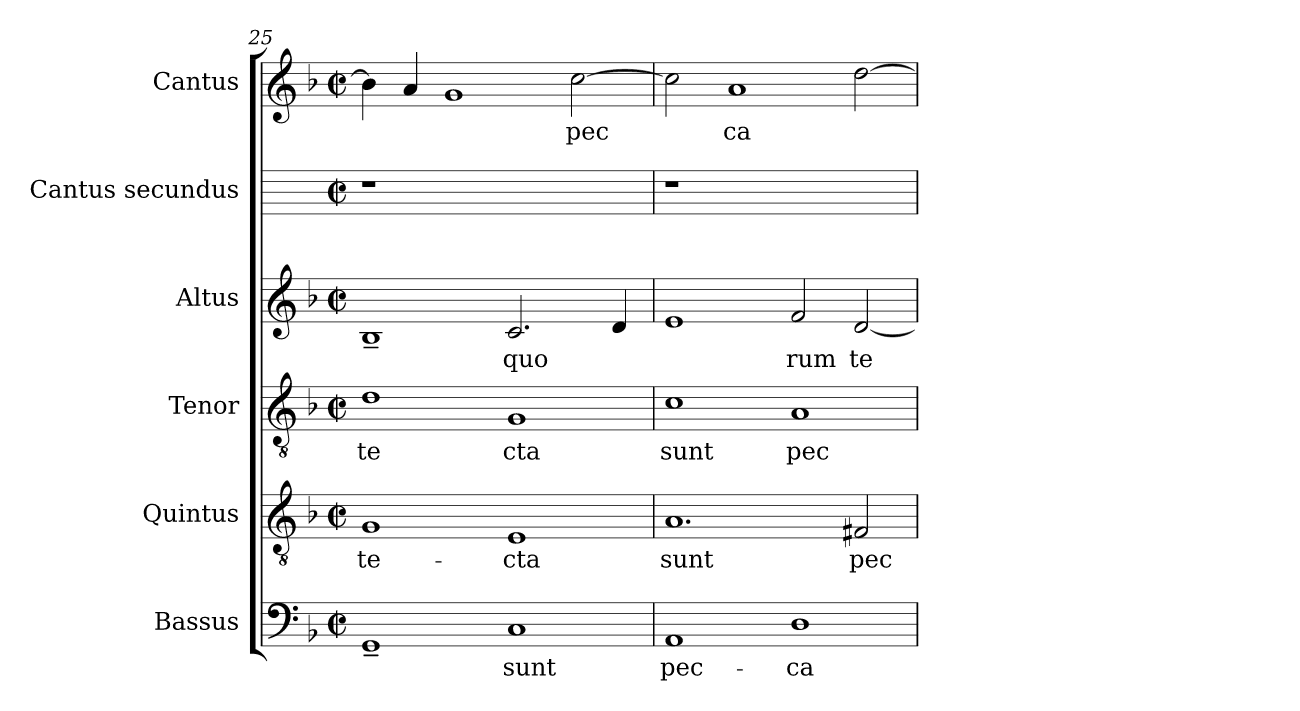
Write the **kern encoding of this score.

**kern	**text	**kern	**text	**kern	**text	**kern	**text	**kern	**kern	**text
*part6	*part6	*part5	*part5	*part4	*part4	*part3	*part3	*part2	*part1	*part1
*staff6	*staff6	*staff5	*staff5	*staff4	*staff4	*staff3	*staff3	*staff2	*staff1	*staff1
*I"Bassus	*	*I"Quintus	*	*I"Tenor	*	*I"Altus	*	*I"Cantus  secundus	*I"Cantus	*
*I'B	*	*I'Q	*	*I'T	*	*I'A	*	*	*I'C	*
!!LO:LB:g=z
*clefF4	*	*clefGv2	*	*clefGv2	*	*clefG2	*	*	*clefG2	*
*k[b-]	*	*k[b-]	*	*k[b-]	*	*k[b-]	*	*k[]	*k[b-]	*
*F:	*	*F:	*	*F:	*	*F:	*	*C:	*F:	*
*M2/2	*	*M2/2	*	*M2/2	*	*M2/2	*	*M2/2	*M2/2	*
*met(c|)	*	*met(c|)	*	*met(c|)	*	*met(c|)	*	*met(c|)	*met(c|)	*
=25	=25	=25	=25	=25	=25	=25	=25	=25	=25	=25
!	!LO:LY:b:cj	!	!LO:LY:b:cj	!	!LO:LY:b:cj	!	!LO:LY:b:cj	!	!	!LO:LY:b:cj
1GG~<	.	1G	te-	1d	te	1B-~<	.	1r	4b-\]	.
!	!	!	!	!	!	!	!	!	!	!LO:LY:b:cj
.	.	.	.	.	.	.	.	.	4a/	.
!	!	!	!	!	!	!	!	!	!	!LO:LY:b:cj
.	.	.	.	.	.	.	.	.	1g	.
!	!LO:LY:b:cj	!	!LO:LY:b:cj	!	!LO:LY:b:cj	!	!LO:LY:b:cj	!	!	!
1C	sunt	1E	-cta	1G	cta	2.c/	quo	1ryy	.	.
!	!	!	!	!	!	!	!	!	!	!LO:LY:b:cj
.	.	.	.	.	.	.	.	.	[>2cc\	pec
!	!	!	!	!	!	!	!LO:LY:b:cj	!	!	!
.	.	.	.	.	.	4d/	.	.	.	.
=26	=26	=26	=26	=26	=26	=26	=26	=26	=26	=26
!	!LO:LY:b:cj	!	!LO:LY:b:cj	!	!LO:LY:b:cj	!	!LO:LY:b:cj	!	!	!LO:LY:b:cj
1AA	pec-	1.A	sunt	1c	sunt	1e	.	1r	2cc\]	.
!	!	!	!	!	!	!	!	!	!	!LO:LY:b:cj
.	.	.	.	.	.	.	.	.	1a	ca
!	!LO:LY:b:cj	!	!	!	!LO:LY:b:cj	!	!LO:LY:b:cj	!	!	!
1D	-ca-	.	.	1A	pec	2f/	rum	1ryy	.	.
!	!	!	!LO:LY:b:cj	!	!	!	!LO:LY:b:cj	!	!	!LO:LY:b:cj
.	.	2F#X/	pec-	.	.	[<2d/	te	.	[>2dd\	.
=	=	=	=	=	=	=	=	=	=	=
*-	*-	*-	*-	*-	*-	*-	*-	*-	*-	*-
